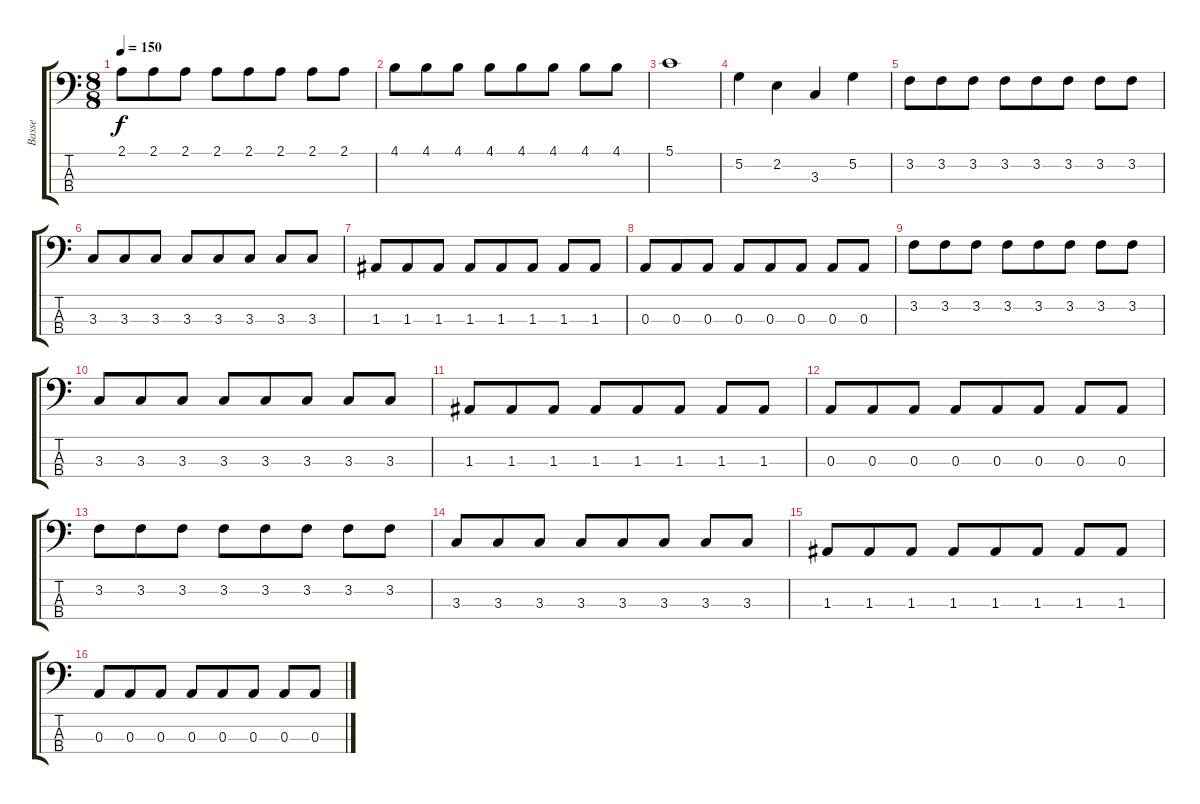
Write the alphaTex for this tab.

\track ("Basse" "Basse") {instrument acousticbass}
\staff {score tabs}
\tuning (G2 D2 A1 E1) {hide}
\ts (8 8)
\tempo 150
\clef f4
\ks c
2.1.8{dy f} 2.1.8 2.1.8 2.1.8 2.1.8 2.1.8 2.1.8 2.1.8 |
4.1.8 4.1.8 4.1.8 4.1.8 4.1.8 4.1.8 4.1.8 4.1.8 |
5.1.1 |
5.2.4 2.2.4 3.3.4 5.2.4 |
3.2.8 3.2.8 3.2.8 3.2.8 3.2.8 3.2.8 3.2.8 3.2.8 |
3.3.8 3.3.8 3.3.8 3.3.8 3.3.8 3.3.8 3.3.8 3.3.8 |
1.3.8 1.3.8 1.3.8 1.3.8 1.3.8 1.3.8 1.3.8 1.3.8 |
0.3.8 0.3.8 0.3.8 0.3.8 0.3.8 0.3.8 0.3.8 0.3.8 |
3.2.8 3.2.8 3.2.8 3.2.8 3.2.8 3.2.8 3.2.8 3.2.8 |
3.3.8 3.3.8 3.3.8 3.3.8 3.3.8 3.3.8 3.3.8 3.3.8 |
1.3.8 1.3.8 1.3.8 1.3.8 1.3.8 1.3.8 1.3.8 1.3.8 |
0.3.8 0.3.8 0.3.8 0.3.8 0.3.8 0.3.8 0.3.8 0.3.8 |
3.2.8 3.2.8 3.2.8 3.2.8 3.2.8 3.2.8 3.2.8 3.2.8 |
3.3.8 3.3.8 3.3.8 3.3.8 3.3.8 3.3.8 3.3.8 3.3.8 |
1.3.8 1.3.8 1.3.8 1.3.8 1.3.8 1.3.8 1.3.8 1.3.8 |
0.3.8 0.3.8 0.3.8 0.3.8 0.3.8 0.3.8 0.3.8 0.3.8
